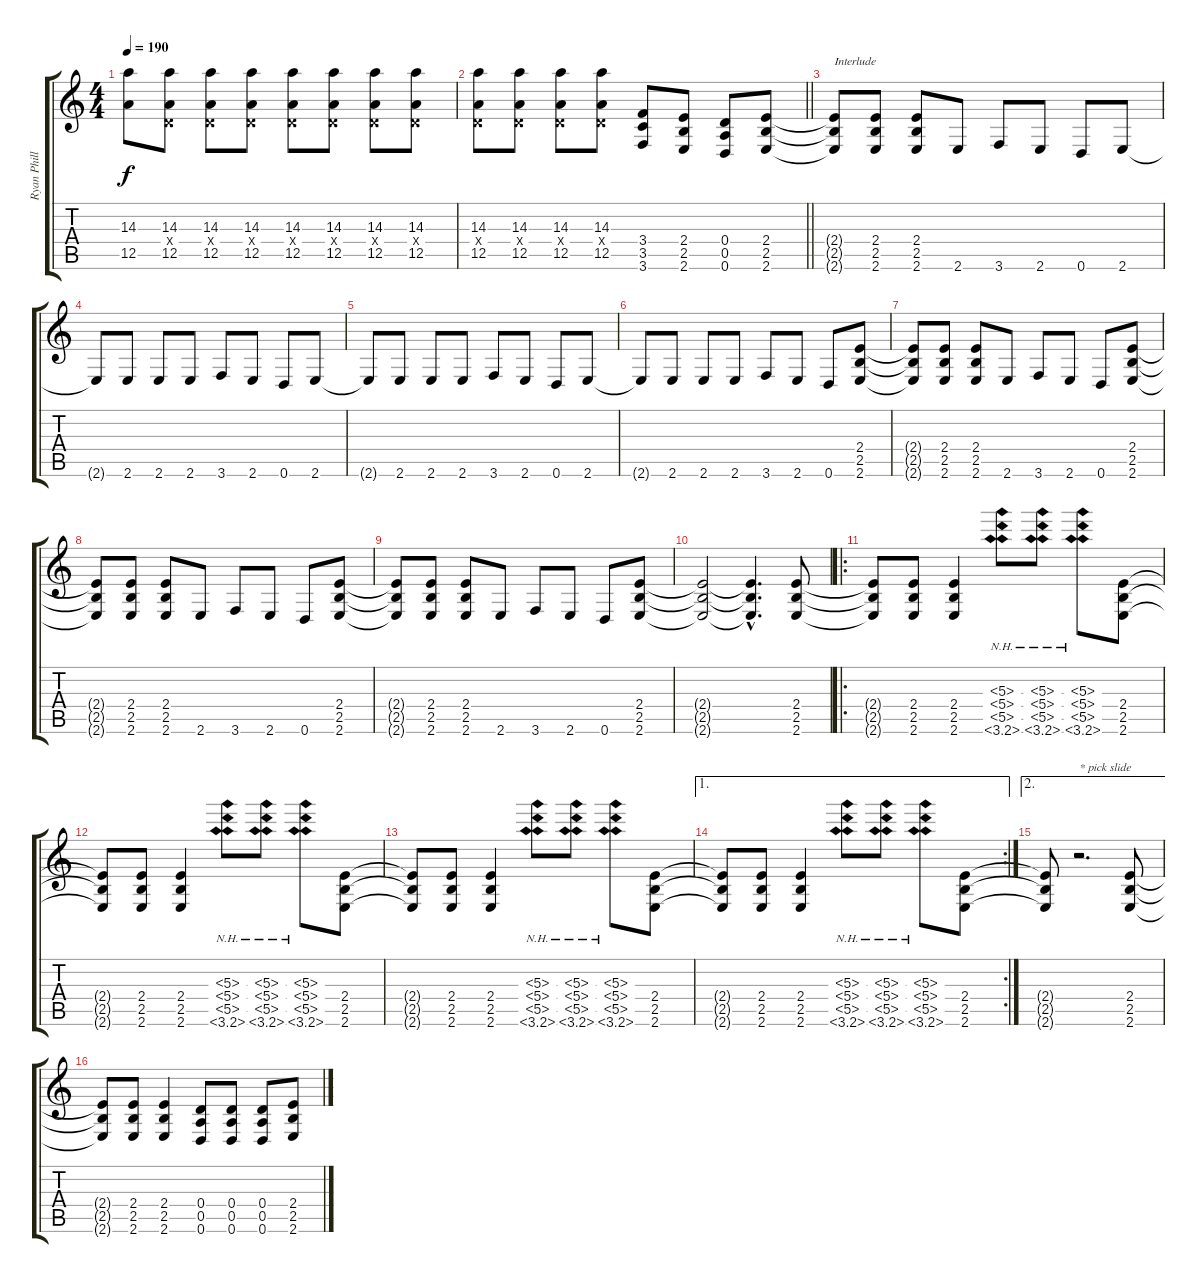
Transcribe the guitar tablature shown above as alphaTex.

\track ("Ryan Phillips | Lead" "Ryan Phill") {instrument distortionguitar}
\staff {score tabs}
\tuning (E4 B3 G3 D3 A2 D2) {hide}
\ts (4 4)
\tempo 190
\clef g2
\ks c
(14.3{t} 12.5{t}).8{dy f} (14.3 0.4{x} 12.5).8 (14.3 0.4{x} 12.5).8 (14.3 0.4{x} 12.5).8 (14.3 0.4{x} 12.5).8 (14.3 0.4{x} 12.5).8 (14.3 0.4{x} 12.5).8 (14.3 0.4{x} 12.5).8 |
\barLineRight lightlight
(14.3 0.4{x} 12.5).8 (14.3 0.4{x} 12.5).8 (14.3 0.4{x} 12.5).8 (14.3 0.4{x} 12.5).8 (3.4 3.5 3.6).8 (2.4 2.5 2.6).8 (0.4 0.5 0.6).8 (2.4 2.5 2.6).8 |
(2.4{t} 2.5{t} 2.6{t}).8{txt "Interlude"} (2.4 2.5 2.6).8 (2.4 2.5 2.6).8 2.6.8 3.6.8 2.6.8 0.6.8 2.6.8 |
2.6{t}.8 2.6.8 2.6.8 2.6.8 3.6.8 2.6.8 0.6.8 2.6.8 |
2.6{t}.8 2.6.8 2.6.8 2.6.8 3.6.8 2.6.8 0.6.8 2.6.8 |
2.6{t}.8 2.6.8 2.6.8 2.6.8 3.6.8 2.6.8 0.6.8 (2.4 2.5 2.6).8 |
(2.4{t} 2.5{t} 2.6{t}).8 (2.4 2.5 2.6).8 (2.4 2.5 2.6).8 2.6.8 3.6.8 2.6.8 0.6.8 (2.4 2.5 2.6).8 |
(2.4{t} 2.5{t} 2.6{t}).8 (2.4 2.5 2.6).8 (2.4 2.5 2.6).8 2.6.8 3.6.8 2.6.8 0.6.8 (2.4 2.5 2.6).8 |
(2.4{t} 2.5{t} 2.6{t}).8 (2.4 2.5 2.6).8 (2.4 2.5 2.6).8 2.6.8 3.6.8 2.6.8 0.6.8 (2.4 2.5 2.6).8 |
(2.4{t} 2.5{t} 2.6{t}).2 (2.4{hac t} 2.5{hac t} 2.6{hac t}).4{d} (2.4 2.5 2.6).8 |
\ro
(2.4{t} 2.5{t} 2.6{t}).8 (2.4 2.5 2.6).8 (2.4 2.5 2.6).4 (5.3{nh} 5.4{nh} 5.5{nh} 3.6{nh}).8 (5.3{nh} 5.4{nh} 5.5{nh} 3.6{nh}).8 (5.3{nh} 5.4{nh} 5.5{nh} 3.6{nh}).8 (2.4 2.5 2.6).8 |
(2.4{t} 2.5{t} 2.6{t}).8 (2.4 2.5 2.6).8 (2.4 2.5 2.6).4 (5.3{nh} 5.4{nh} 5.5{nh} 3.6{nh}).8 (5.3{nh} 5.4{nh} 5.5{nh} 3.6{nh}).8 (5.3{nh} 5.4{nh} 5.5{nh} 3.6{nh}).8 (2.4 2.5 2.6).8 |
(2.4{t} 2.5{t} 2.6{t}).8 (2.4 2.5 2.6).8 (2.4 2.5 2.6).4 (5.3{nh} 5.4{nh} 5.5{nh} 3.6{nh}).8 (5.3{nh} 5.4{nh} 5.5{nh} 3.6{nh}).8 (5.3{nh} 5.4{nh} 5.5{nh} 3.6{nh}).8 (2.4 2.5 2.6).8 |
\ae 1
\rc 2
(2.4{t} 2.5{t} 2.6{t}).8 (2.4 2.5 2.6).8 (2.4 2.5 2.6).4 (5.3{nh} 5.4{nh} 5.5{nh} 3.6{nh}).8 (5.3{nh} 5.4{nh} 5.5{nh} 3.6{nh}).8 (5.3{nh} 5.4{nh} 5.5{nh} 3.6{nh}).8 (2.4 2.5 2.6).8 |
\ae 2
(2.4{t} 2.5{t} 2.6{t}).8 r.2{d txt "* pick slide"} (2.4 2.5 2.6).8 |
(2.4{t} 2.5{t} 2.6{t}).8 (2.4 2.5 2.6).8 (2.4 2.5 2.6).4 (0.4 0.5 0.6).8 (0.4 0.5 0.6).8 (0.4 0.5 0.6).8 (2.4 2.5 2.6).8
